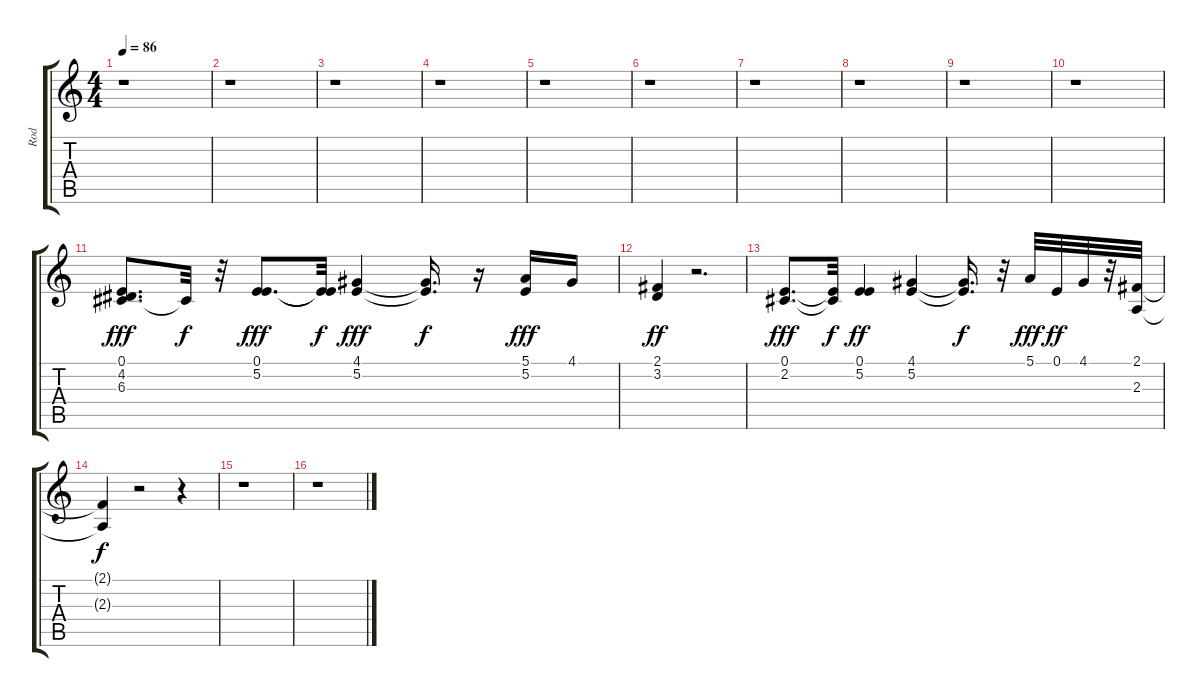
\track ("Rod" "Rod") {instrument lead3calliope}
\staff {score tabs}
\tuning (E4 B3 G3 D3 A2 E2) {hide}
\ts (4 4)
\tempo 86
\clef g2
\ks c
r.1{dy f} |
r.1 |
r.1 |
r.1 |
r.1 |
r.1 |
r.1 |
r.1 |
r.1 |
r.1 |
(0.1 4.2 6.3).8{d dy fff} 6.3{t}.32{dy f} r.32 (0.1 5.2).8{d dy fff} (0.1{t} 5.2{t}).32{dy f} (4.1 5.2).4{dy fff} (4.1{t} 5.2{t}).16{d dy f} r.16 (5.1 5.2).16{dy fff} 4.1.16 |
(2.1 3.2).4{dy ff} r.2{d} |
(0.1 2.2).8{d dy fff} (0.1{t} 2.2{t}).32{dy f} (0.1 5.2).4{dy ff} (4.1 5.2).4 (4.1{t} 5.2{t}).16{d dy f} r.32 5.1.32{dy fff} 0.1.32{dy ff} 4.1.32 r.32 (2.1 2.3).32 |
(2.1{t} 2.3{t}).4{dy f} r.2 r.4 |
r.1 |
r.1
